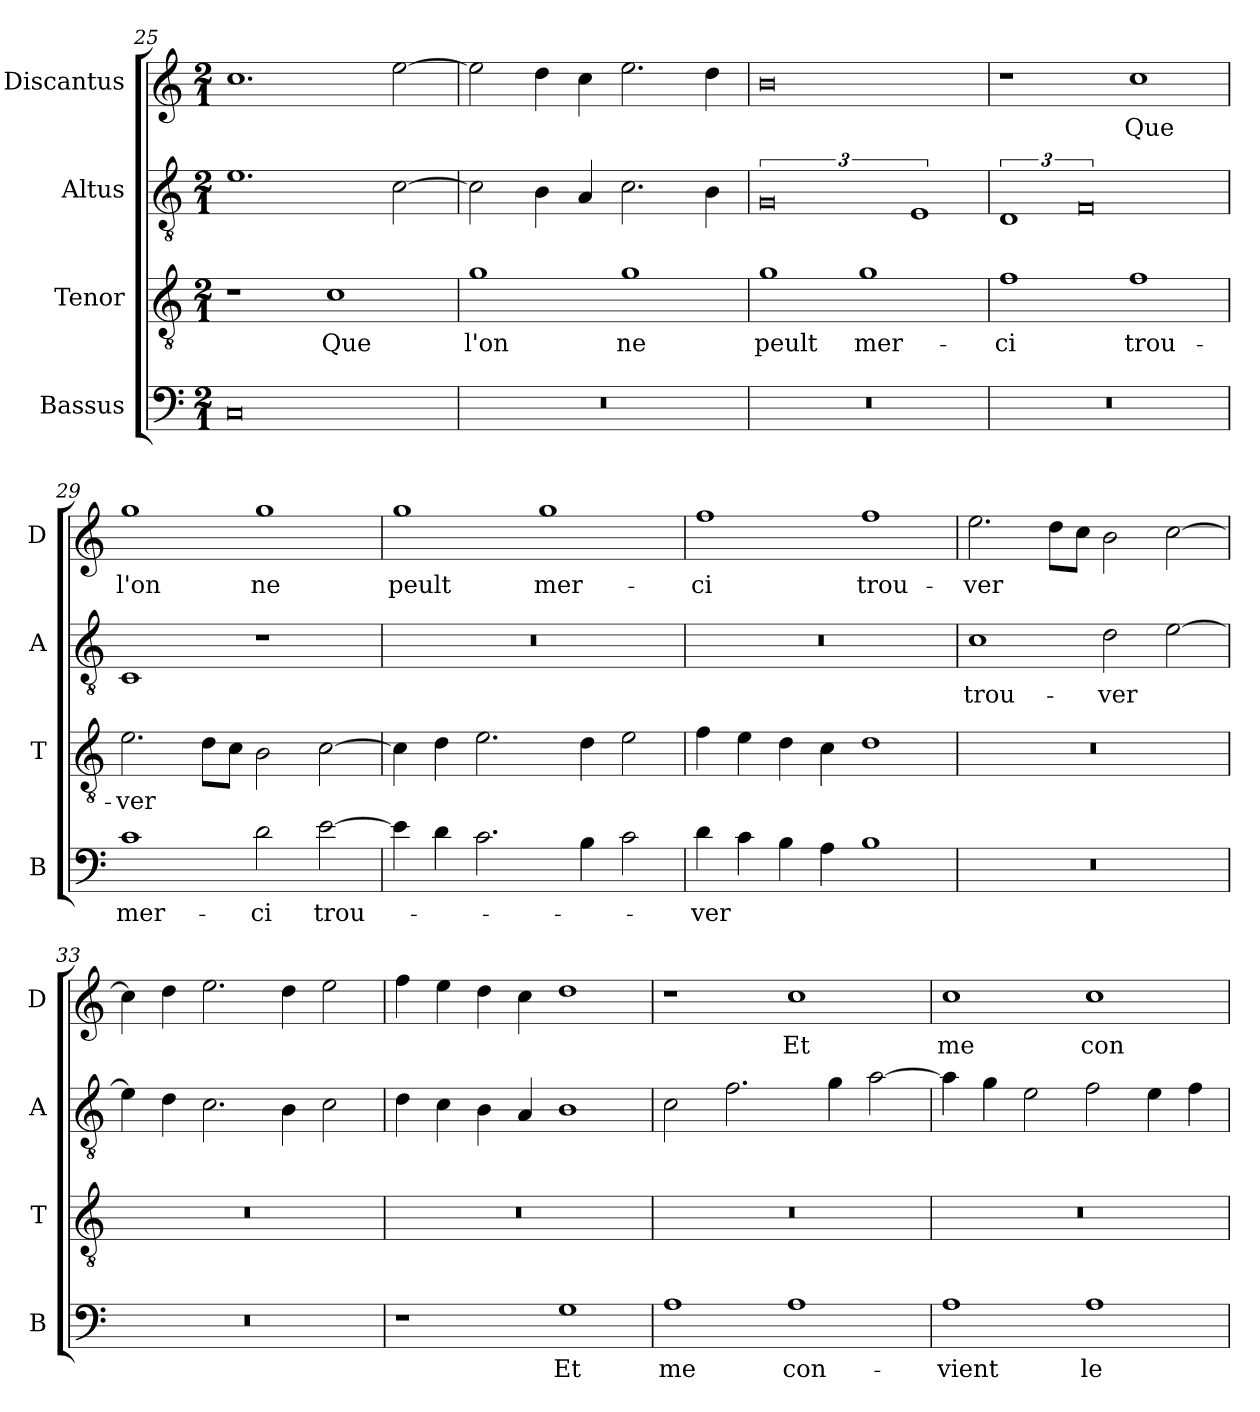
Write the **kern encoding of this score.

**kern	**text	**kern	**text	**kern	**text	**kern	**text
*part4	*part4	*part3	*part3	*part2	*part2	*part1	*part1
*staff4	*staff4	*staff3	*staff3	*staff2	*staff2	*staff1	*staff1
*I"Bassus	*	*I"Tenor	*	*I"Altus	*	*I"Discantus	*
*I'B	*	*I'T	*	*I'A	*	*I'D	*
*clefF4	*	*clefGv2	*	*clefGv2	*	*clefG2	*
*k[]	*	*k[]	*	*k[]	*	*k[]	*
*M2/1	*	*M2/1	*	*M2/1	*	*M2/1	*
=25	=25	=25	=25	=25	=25	=25	=25
0C	.	1r	.	1.e	.	1.cc	.
.	.	1c	Que	.	.	.	.
.	.	.	.	[2c\	.	[2ee\	.
=26	=26	=26	=26	=26	=26	=26	=26
0r	.	1g	l'on	2c\]	.	2ee\]	.
.	.	.	.	4B\	.	4dd\	.
.	.	.	.	4A/	.	4cc\	.
.	.	1g	ne	2.c\	.	2.ee\	.
.	.	.	.	4B\	.	4dd\	.
=27	=27	=27	=27	=27	=27	=27	=27
0r	.	1g	peult	3%4G	.	0b	.
.	.	1g	mer-	.	.	.	.
.	.	.	.	3%2E	.	.	.
=28	=28	=28	=28	=28	=28	=28	=28
0r	.	1f	-ci	3%2D	.	1r	.
.	.	.	.	3%4F	.	.	.
.	.	1f	trou-	.	.	1cc	Que
=29	=29	=29	=29	=29	=29	=29	=29
1c	mer-	2.e\	-ver	1C	.	1gg	l'on
.	.	8d\L	.	.	.	.	.
.	.	8c\J	.	.	.	.	.
2d\	-ci	2B\	.	1r	.	1gg	ne
[2e\	trou-	[2c\	.	.	.	.	.
=30	=30	=30	=30	=30	=30	=30	=30
4e\]	.	4c\]	.	0r	.	1gg	peult
4d\	.	4d\	.	.	.	.	.
2.c\	.	2.e\	.	.	.	.	.
.	.	.	.	.	.	1gg	mer-
4B\	.	4d\	.	.	.	.	.
2c\	.	2e\	.	.	.	.	.
=31	=31	=31	=31	=31	=31	=31	=31
4d\	-ver	4f\	.	0r	.	1ff	-ci
4c\	.	4e\	.	.	.	.	.
4B\	.	4d\	.	.	.	.	.
4A\	.	4c\	.	.	.	.	.
1B	.	1d	.	.	.	1ff	trou-
=32	=32	=32	=32	=32	=32	=32	=32
0r	.	0r	.	1c	trou-	2.ee\	-ver
.	.	.	.	.	.	8dd\L	.
.	.	.	.	.	.	8cc\J	.
.	.	.	.	2d\	-ver	2b\	.
.	.	.	.	[2e\	.	[2cc\	.
=33	=33	=33	=33	=33	=33	=33	=33
0r	.	0r	.	4e\]	.	4cc\]	.
.	.	.	.	4d\	.	4dd\	.
.	.	.	.	2.c\	.	2.ee\	.
.	.	.	.	4B\	.	4dd\	.
.	.	.	.	2c\	.	2ee\	.
=34	=34	=34	=34	=34	=34	=34	=34
1r	.	0r	.	4d\	.	4ff\	.
.	.	.	.	4c\	.	4ee\	.
.	.	.	.	4B\	.	4dd\	.
.	.	.	.	4A/	.	4cc\	.
1G	Et	.	.	1B	.	1dd	.
=35	=35	=35	=35	=35	=35	=35	=35
1A	me	0r	.	2c\	.	1r	.
.	.	.	.	2.f\	.	.	.
1A	con-	.	.	.	.	1cc	Et
.	.	.	.	4g\	.	.	.
.	.	.	.	[2a\	.	.	.
=36	=36	=36	=36	=36	=36	=36	=36
1A	-vient	0r	.	4a\]	.	1cc	me
.	.	.	.	4g\	.	.	.
.	.	.	.	2e\	.	.	.
1A	le	.	.	2f\	.	1cc	con-
.	.	.	.	4e\	.	.	.
.	.	.	.	4f\	.	.	.
=	=	=	=	=	=	=	=
*-	*-	*-	*-	*-	*-	*-	*-
